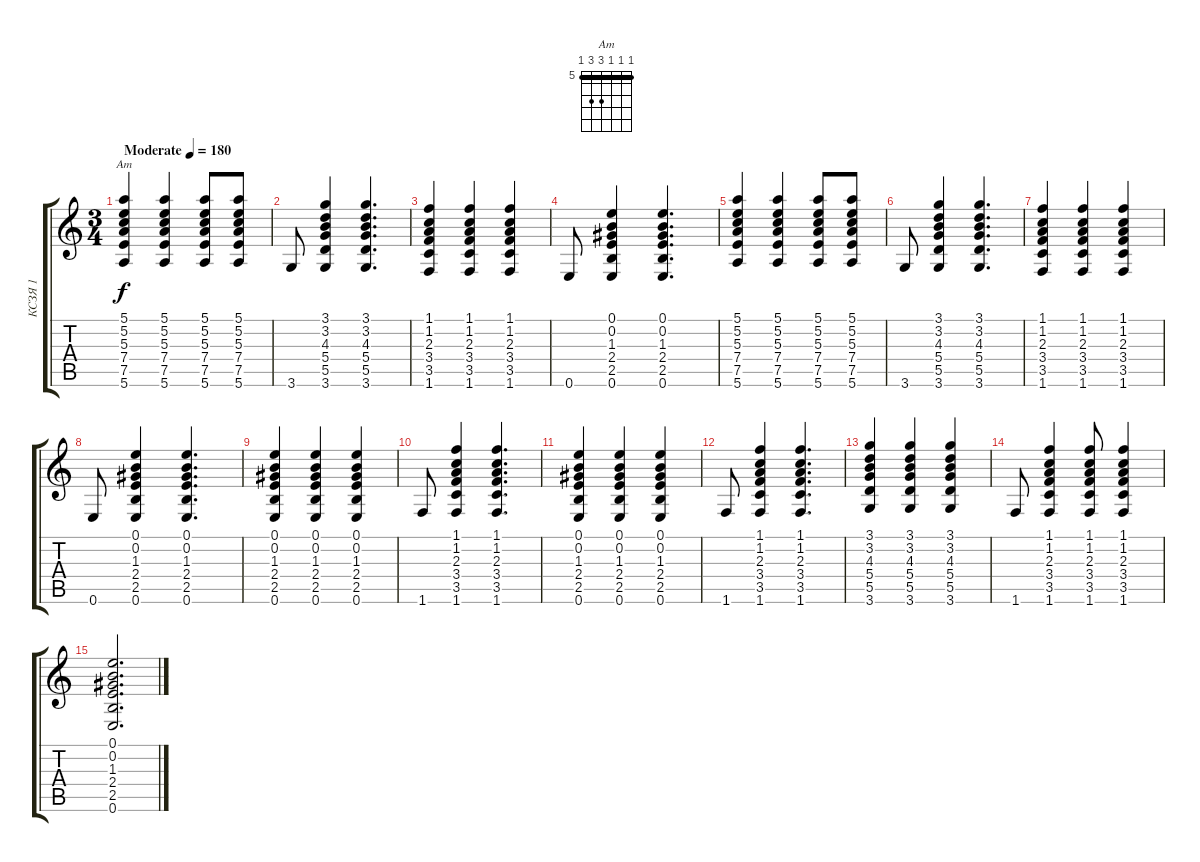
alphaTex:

\track ("КСЗЯ 1" "КСЗЯ 1") {instrument acousticguitarsteel}
\staff {score tabs}
\tuning (E4 B3 G3 D3 A2 E2) {hide}
\chord ("Am" 5 5 5 7 7 5) {firstfret 5 barre 5}
\ts (3 4)
\tempo (180 "Moderate")
\clef g2
\ks c
(5.1 5.2 5.3 7.4 7.5 5.6).4{ch "Am" txt "" dy f instrument acousticguitarsteel} (5.1 5.2 5.3 7.4 7.5 5.6).4 (5.1 5.2 5.3 7.4 7.5 5.6).8 (5.1 5.2 5.3 7.4 7.5 5.6).8 |
3.6.8 (3.1 3.2 4.3 5.4 5.5 3.6).4 (3.1 3.2 4.3 5.4 5.5 3.6).4{d} |
(1.1 1.2 2.3 3.4 3.5 1.6).4{txt ""} (1.1 1.2 2.3 3.4 3.5 1.6).4 (1.1 1.2 2.3 3.4 3.5 1.6).4 |
0.6.8 (0.1 0.2 1.3 2.4 2.5 0.6).4 (0.1 0.2 1.3 2.4 2.5 0.6).4{d} |
(5.1 5.2 5.3 7.4 7.5 5.6).4 (5.1 5.2 5.3 7.4 7.5 5.6).4 (5.1 5.2 5.3 7.4 7.5 5.6).8 (5.1 5.2 5.3 7.4 7.5 5.6).8 |
3.6.8 (3.1 3.2 4.3 5.4 5.5 3.6).4 (3.1 3.2 4.3 5.4 5.5 3.6).4{d} |
(1.1 1.2 2.3 3.4 3.5 1.6).4 (1.1 1.2 2.3 3.4 3.5 1.6).4 (1.1 1.2 2.3 3.4 3.5 1.6).4 |
0.6.8 (0.1 0.2 1.3 2.4 2.5 0.6).4 (0.1 0.2 1.3 2.4 2.5 0.6).4{d} |
(0.1 0.2 1.3 2.4 2.5 0.6).4 (0.1 0.2 1.3 2.4 2.5 0.6).4 (0.1 0.2 1.3 2.4 2.5 0.6).4 |
1.6.8 (1.1 1.2 2.3 3.4 3.5 1.6).4 (1.1 1.2 2.3 3.4 3.5 1.6).4{d} |
(0.1 0.2 1.3 2.4 2.5 0.6).4 (0.1 0.2 1.3 2.4 2.5 0.6).4 (0.1 0.2 1.3 2.4 2.5 0.6).4 |
1.6.8 (1.1 1.2 2.3 3.4 3.5 1.6).4 (1.1 1.2 2.3 3.4 3.5 1.6).4{d} |
(3.1 3.2 4.3 5.4 5.5 3.6).4 (3.1 3.2 4.3 5.4 5.5 3.6).4 (3.1 3.2 4.3 5.4 5.5 3.6).4 |
1.6.8 (1.1 1.2 2.3 3.4 3.5 1.6).4 (1.1 1.2 2.3 3.4 3.5 1.6).8 (1.1 1.2 2.3 3.4 3.5 1.6).4 |
(0.1 0.2 1.3 2.4 2.5 0.6).2{d}
